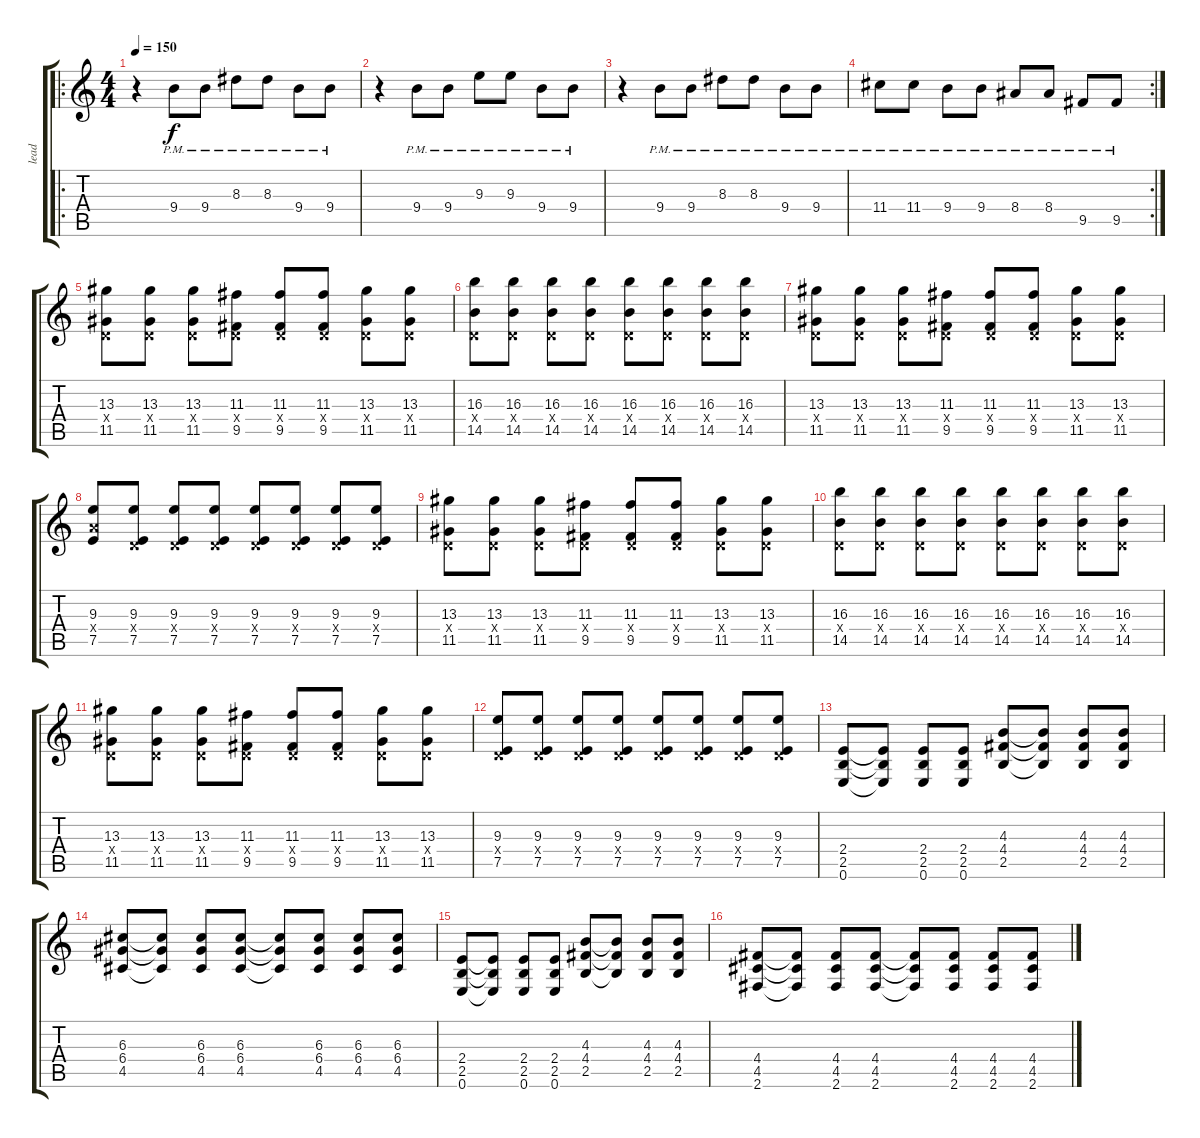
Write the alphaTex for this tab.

\track ("lead" "lead") {instrument distortionguitar}
\staff {score tabs}
\tuning (E4 B3 G3 D3 A2 E2) {hide}
\ro
\ts (4 4)
\tempo 150
\clef g2
\ks c
r.4{dy f} 9.4{pm}.8 9.4{pm}.8 8.3{pm}.8 8.3{pm}.8 9.4{pm}.8 9.4{pm}.8 |
r.4 9.4{pm}.8 9.4{pm}.8 9.3{pm}.8 9.3{pm}.8 9.4{pm}.8 9.4{pm}.8 |
r.4 9.4{pm}.8 9.4{pm}.8 8.3{pm}.8 8.3{pm}.8 9.4{pm}.8 9.4{pm}.8 |
\rc 2
11.4{pm}.8 11.4{pm}.8 9.4{pm}.8 9.4{pm}.8 8.4{pm}.8 8.4{pm}.8 9.5{pm}.8 9.5{pm}.8 |
(13.3 0.4{x} 11.5).8 (13.3 0.4{x} 11.5).8 (13.3 0.4{x} 11.5).8 (11.3 0.4{x} 9.5).8 (11.3 0.4{x} 9.5).8 (11.3 0.4{x} 9.5).8 (13.3 0.4{x} 11.5).8 (13.3 0.4{x} 11.5).8 |
(16.3 0.4{x} 14.5).8 (16.3 0.4{x} 14.5).8 (16.3 0.4{x} 14.5).8 (16.3 0.4{x} 14.5).8 (16.3 0.4{x} 14.5).8 (16.3 0.4{x} 14.5).8 (16.3 0.4{x} 14.5).8 (16.3 0.4{x} 14.5).8 |
(13.3 0.4{x} 11.5).8 (13.3 0.4{x} 11.5).8 (13.3 0.4{x} 11.5).8 (11.3 0.4{x} 9.5).8 (11.3 0.4{x} 9.5).8 (11.3 0.4{x} 9.5).8 (13.3 0.4{x} 11.5).8 (13.3 0.4{x} 11.5).8 |
(9.3 7.4{x} 7.5).8 (9.3 0.4{x} 7.5).8 (9.3 0.4{x} 7.5).8 (9.3 0.4{x} 7.5).8 (9.3 0.4{x} 7.5).8 (9.3 0.4{x} 7.5).8 (9.3 0.4{x} 7.5).8 (9.3 0.4{x} 7.5).8 |
(13.3 0.4{x} 11.5).8 (13.3 0.4{x} 11.5).8 (13.3 0.4{x} 11.5).8 (11.3 0.4{x} 9.5).8 (11.3 0.4{x} 9.5).8 (11.3 0.4{x} 9.5).8 (13.3 0.4{x} 11.5).8 (13.3 0.4{x} 11.5).8 |
(16.3 0.4{x} 14.5).8 (16.3 0.4{x} 14.5).8 (16.3 0.4{x} 14.5).8 (16.3 0.4{x} 14.5).8 (16.3 0.4{x} 14.5).8 (16.3 0.4{x} 14.5).8 (16.3 0.4{x} 14.5).8 (16.3 0.4{x} 14.5).8 |
(13.3 0.4{x} 11.5).8 (13.3 0.4{x} 11.5).8 (13.3 0.4{x} 11.5).8 (11.3 0.4{x} 9.5).8 (11.3 0.4{x} 9.5).8 (11.3 0.4{x} 9.5).8 (13.3 0.4{x} 11.5).8 (13.3 0.4{x} 11.5).8 |
(9.3 0.4{x} 7.5).8 (9.3 0.4{x} 7.5).8 (9.3 0.4{x} 7.5).8 (9.3 0.4{x} 7.5).8 (9.3 0.4{x} 7.5).8 (9.3 0.4{x} 7.5).8 (9.3 0.4{x} 7.5).8 (9.3 0.4{x} 7.5).8 |
(2.4 2.5 0.6).8 (2.4{t} 2.5{t} 0.6{t}).8 (2.4 2.5 0.6).8 (2.4 2.5 0.6).8 (4.3 4.4 2.5).8 (4.3{t} 4.4{t} 2.5{t}).8 (4.3 4.4 2.5).8 (4.3 4.4 2.5).8 |
(6.3 6.4 4.5).8 (6.3{t} 6.4{t} 4.5{t}).8 (6.3 6.4 4.5).8 (6.3 6.4 4.5).8 (6.3{t} 6.4{t} 4.5{t}).8 (6.3 6.4 4.5).8 (6.3 6.4 4.5).8 (6.3 6.4 4.5).8 |
(2.4 2.5 0.6).8 (2.4{t} 2.5{t} 0.6{t}).8 (2.4 2.5 0.6).8 (2.4 2.5 0.6).8 (4.3 4.4 2.5).8 (4.3{t} 4.4{t} 2.5{t}).8 (4.3 4.4 2.5).8 (4.3 4.4 2.5).8 |
(4.4 4.5 2.6).8 (4.4{t} 4.5{t} 2.6{t}).8 (4.4 4.5 2.6).8 (4.4 4.5 2.6).8 (4.4{t} 4.5{t} 2.6{t}).8 (4.4 4.5 2.6).8 (4.4 4.5 2.6).8 (4.4 4.5 2.6).8
